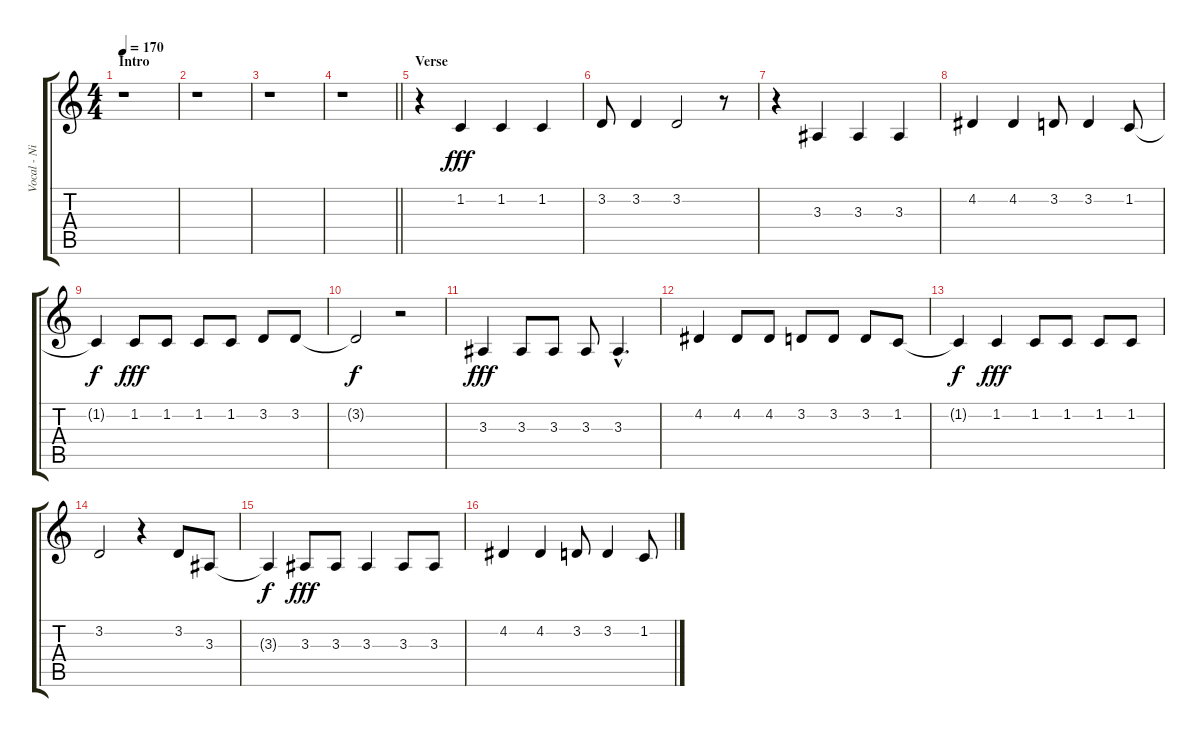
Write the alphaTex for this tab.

\track ("Vocal - Nikola" "Vocal - Ni") {instrument flute}
\staff {score tabs}
\tuning (E4 B3 G3 D3 A2 E2) {hide}
\ts (4 4)
\section ("" "Intro")
\tempo 170
\clef g2
\ks c
r.1{dy fff instrument flute} |
r.1 |
r.1 |
\barLineRight lightlight
r.1 |
\section ("" "Verse")
r.4 1.2.4 1.2.4 1.2.4 |
3.2.8 3.2.4 3.2.2 r.8 |
r.4 3.3.4 3.3.4 3.3.4 |
4.2.4 4.2.4 3.2.8 3.2.4 1.2.8 |
1.2{t}.4{dy f} 1.2.8{dy fff} 1.2.8 1.2.8 1.2.8 3.2.8 3.2.8 |
3.2{t}.2{dy f} r.2 |
3.3.4{dy fff} 3.3.8 3.3.8 3.3.8 3.3{hac}.4{d} |
4.2.4 4.2.8 4.2.8 3.2.8 3.2.8 3.2.8 1.2.8 |
1.2{t}.4{dy f} 1.2.4{dy fff} 1.2.8 1.2.8 1.2.8 1.2.8 |
3.2.2 r.4 3.2.8 3.3.8 |
3.3{t}.4{dy f} 3.3.8{dy fff} 3.3.8 3.3.4 3.3.8 3.3.8 |
4.2.4 4.2.4 3.2.8 3.2.4 1.2.8
